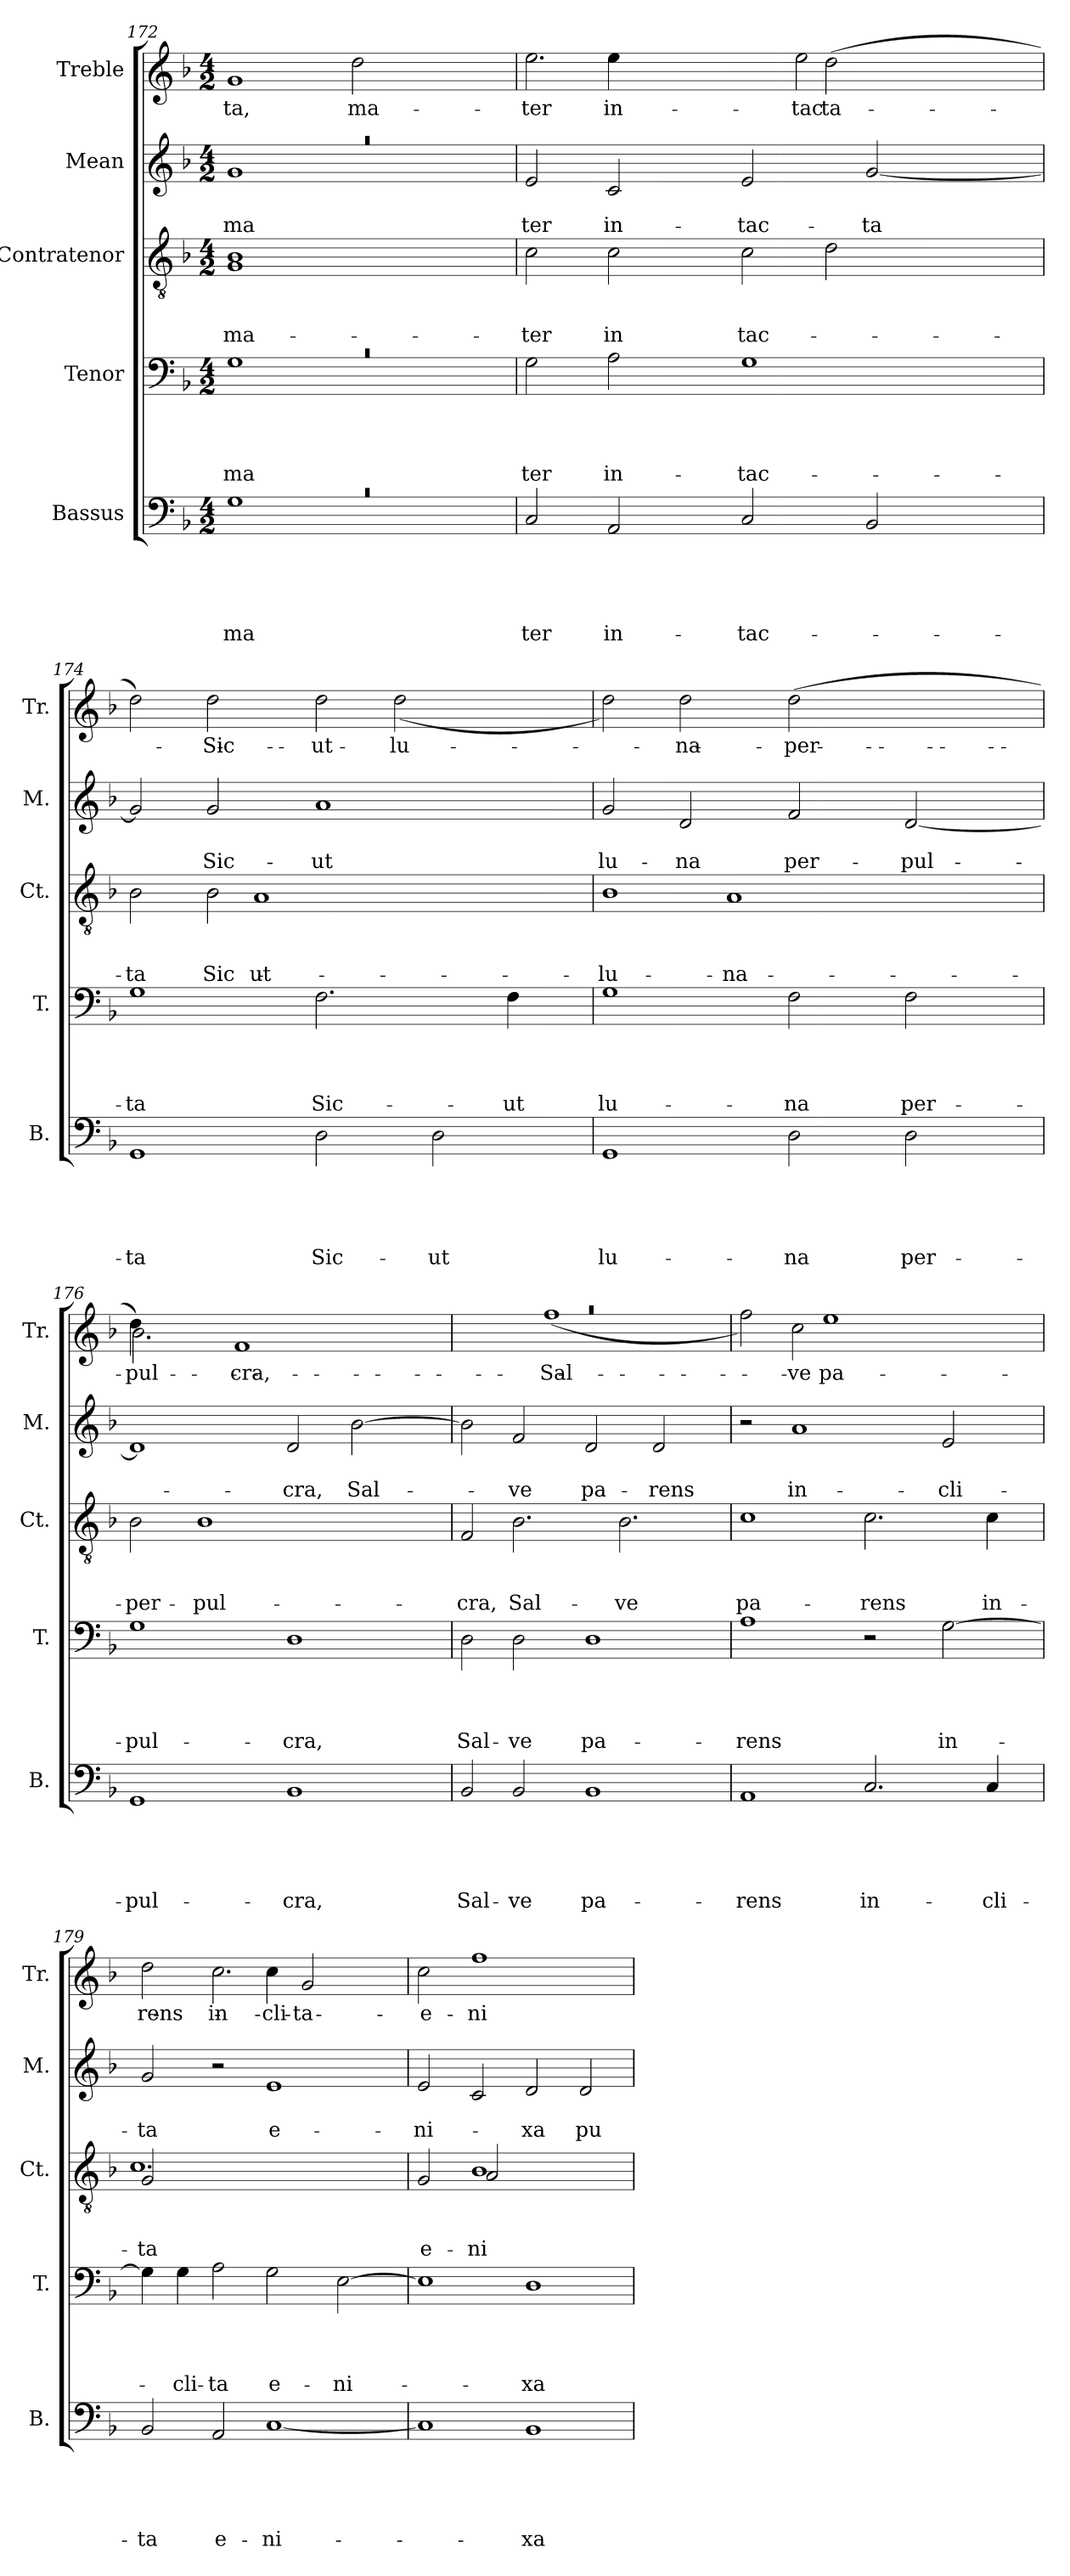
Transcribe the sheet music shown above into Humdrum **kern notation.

**kern	**text	**text	**text	**text	**text	**kern	**text	**text	**text	**text	**kern	**text	**text	**text	**kern	**text	**text	**kern	**text
*part5	*part5	*part5	*part5	*part5	*part5	*part4	*part4	*part4	*part4	*part4	*part3	*part3	*part3	*part3	*part2	*part2	*part2	*part1	*part1
*staff5	*staff5	*staff5	*staff5	*staff5	*staff5	*staff4	*staff4	*staff4	*staff4	*staff4	*staff3	*staff3	*staff3	*staff3	*staff2	*staff2	*staff2	*staff1	*staff1
*I"Bassus	*	*	*	*	*	*I"Tenor	*	*	*	*	*I"Contratenor	*	*	*	*I"Mean	*	*	*I"Treble	*
*I'B.	*	*	*	*	*	*I'T.	*	*	*	*	*I'Ct.	*	*	*	*I'M.	*	*	*I'Tr.	*
*clefF4	*	*	*	*	*	*clefF4	*	*	*	*	*clefGv2	*	*	*	*clefG2	*	*	*clefG2	*
*k[b-]	*	*	*	*	*	*k[b-]	*	*	*	*	*k[b-]	*	*	*	*k[b-]	*	*	*k[b-]	*
*F:	*	*	*	*	*	*F:	*	*	*	*	*F:	*	*	*	*F:	*	*	*F:	*
*M4/2	*	*	*	*	*	*M4/2	*	*	*	*	*M4/2	*	*	*	*M4/2	*	*	*M4/2	*
=172	=172	=172	=172	=172	=172	=172	=172	=172	=172	=172	=172	=172	=172	=172	=172	=172	=172	=172	=172
!LO:N:vis=1	!	!	!	!	!LO:LY:b	!LO:N:vis=1	!	!	!	!LO:LY:b	!	!	!	!LO:LY:b	!LO:N:vis=1	!	!LO:LY:b	!	!LO:LY:b
*^	*	*	*	*	*	*^	*	*	*	*	*	*	*	*	*^	*	*	*	*
0rc	1G	.	.	.	.	ma-	0rc	1G	.	.	.	ma-	1G 1B-	.	.	ma-	0raa	1g	.	ma-	1g	-ta,
!	!	!	!	!	!	!	!	!	!	!	!	!	!	!	!	!	!	!	!	!	!	!LO:LY:b
.	1ryy	.	.	.	.	.	.	1ryy	.	.	.	.	1ryy	.	.	.	.	1ryy	.	.	2dd\	ma-
.	.	.	.	.	.	.	.	.	.	.	.	.	.	.	.	.	.	.	.	.	2ryy	.
*v	*v	*	*	*	*	*	*	*	*	*	*	*	*	*	*	*	*v	*v	*	*	*	*
*	*	*	*	*	*	*v	*v	*	*	*	*	*	*	*	*	*	*	*	*	*
=173	=173	=173	=173	=173	=173	=173	=173	=173	=173	=173	=173	=173	=173	=173	=173	=173	=173	=173	=173
!	!	!	!	!	!LO:LY:b	!	!	!	!	!LO:LY:b	!	!	!	!LO:LY:b	!	!	!LO:LY:b	!	!LO:LY:b
*	*	*	*	*	*	*	*	*	*	*	*^	*	*	*	*	*	*	*^	*
*	*	*	*	*	*	*	*	*	*	*	*	*	*	*	*	*	*	*	*	*^	*
2C/	.	.	.	.	-ter	2G\	.	.	.	-ter	2c\	1ryy	.	.	-ter	2e/	.	-ter	2.ee\	2ryy	1ryy	-ter
!	!	!	!	!	!LO:LY:b	!	!	!	!	!LO:LY:b	!	!	!	!	!LO:LY:b	!	!	!LO:LY:b	!	!	!	!LO:LY:b
2AA/	.	.	.	.	in-	2A\	.	.	.	in-	2c\	.	.	.	in	2c/	.	in-	.	4ee\	.	in-
.	.	.	.	.	.	.	.	.	.	.	.	.	.	.	.	.	.	.	8ryy	2ryy	.	.
.	.	.	.	.	.	.	.	.	.	.	.	.	.	.	.	.	.	.	32ryy	.	.	.
.	.	.	.	.	.	.	.	.	.	.	.	.	.	.	.	.	.	.	1ryy	.	.	.
!	!	!	!	!	!LO:LY:b	!	!	!	!	!LO:LY:b	!	!	!	!	!LO:LY:b	!	!	!LO:LY:b	!	!	!	!
2C/	.	.	.	.	-tac-	1G	.	.	.	-tac-	2c\	4ryy	.	.	tac-	2e/	.	-tac-	.	.	4ryy	.
!	!	!	!	!	!	!	!	!	!	!	!	!	!	!	!	!	!	!	!	!	!	!LO:LY:b
.	.	.	.	.	.	.	.	.	.	.	.	16.ryy	.	.	.	.	.	.	.	2ee\	16.ryy	-tac-
!	!	!	!	!	!	!	!	!	!	!	!	!	!	!	!	!	!	!	!	!	!	!LO:LY:b
.	.	.	.	.	.	.	.	.	.	.	.	2d\	.	.	.	.	.	.	.	.	(>2dd\	-ta
!	!	!	!	!	!	!	!	!	!	!	!	!	!	!	!	!	!	!LO:LY:b	!	!	!	!
2BB-/	.	.	.	.	.	.	.	.	.	.	8ryy	.	.	.	.	[<2g/	.	-ta	.	.	.	.
.	.	.	.	.	.	.	.	.	.	.	32ryy	.	.	.	.	.	.	.	.	.	.	.
.	.	.	.	.	.	.	.	.	.	.	4ryy	.	.	.	.	.	.	.	.	.	.	.
.	.	.	.	.	.	.	.	.	.	.	.	.	.	.	.	.	.	.	.	8ryy	.	.
.	.	.	.	.	.	.	.	.	.	.	.	8ryy	.	.	.	.	.	.	.	.	8ryy	.
.	.	.	.	.	.	.	.	.	.	.	.	.	.	.	.	.	.	.	.	32ryy	.	.
.	.	.	.	.	.	.	.	.	.	.	16.ryy	.	.	.	.	.	.	.	16.ryy	16.ryy	.	.
.	.	.	.	.	.	.	.	.	.	.	.	32ryy	.	.	.	.	.	.	.	.	32ryy	.
=174	=174	=174	=174	=174	=174	=174	=174	=174	=174	=174	=174	=174	=174	=174	=174	=174	=174	=174	=174	=174	=174	=174
!	!	!	!	!	!LO:LY:b	!	!	!	!	!LO:LY:b	!	!	!	!	!LO:LY:b	!	!	!	!	!	!	!
*	*	*	*	*	*	*	*	*	*	*	*	*	*	*	*	*	*	*	*	*v	*v	*
1GG	.	.	.	.	-ta	1G	.	.	.	-ta	2B-\	2ryy	.	.	-ta	2g/]	.	.	2dd\)	1ryy	.
!	!	!	!	!	!	!	!	!	!	!	!	!	!	!	!LO:LY:b	!	!	!LO:LY:b	!	!	!LO:LY:b
.	.	.	.	.	.	.	.	.	.	.	2B-\	8ryy	.	.	Sic-	2g/	.	Sic-	2dd\	.	Sic-
.	.	.	.	.	.	.	.	.	.	.	.	32ryy	.	.	.	.	.	.	.	.	.
!	!	!	!	!	!	!	!	!	!	!	!	!	!	!	!LO:LY:b	!	!	!	!	!	!
.	.	.	.	.	.	.	.	.	.	.	.	1A	.	.	-ut	.	.	.	.	.	.
!	!	!	!	!	!LO:LY:b	!	!	!	!	!LO:LY:b	!	!	!	!	!	!	!	!LO:LY:b	!	!	!LO:LY:b
2D\	.	.	.	.	Sic-	2.F\	.	.	.	Sic-	4ryy	.	.	.	.	1a	.	-ut	2dd\	4ryy	-ut
.	.	.	.	.	.	.	.	.	.	.	16.ryy	.	.	.	.	.	.	.	.	16.ryy	.
!	!	!	!	!	!	!	!	!	!	!	!	!	!	!	!	!	!	!	!	!	!LO:LY:b
.	.	.	.	.	.	.	.	.	.	.	2ryy	.	.	.	.	.	.	.	.	(>2dd\	lu-
!	!	!	!	!	!LO:LY:b	!	!	!	!	!	!	!	!	!	!	!	!	!	!	!	!
2D\	.	.	.	.	-ut	.	.	.	.	.	.	.	.	.	.	.	.	.	8ryy	.	.
.	.	.	.	.	.	.	.	.	.	.	.	.	.	.	.	.	.	.	32ryy	.	.
.	.	.	.	.	.	.	.	.	.	.	.	4ryy	.	.	.	.	.	.	4ryy	.	.
!	!	!	!	!	!	!	!	!	!	!LO:LY:b	!	!	!	!	!	!	!	!	!	!	!
.	.	.	.	.	.	4F\	.	.	.	-ut	.	.	.	.	.	.	.	.	.	.	.
.	.	.	.	.	.	.	.	.	.	.	8ryy	.	.	.	.	.	.	.	.	8ryy	.
.	.	.	.	.	.	.	.	.	.	.	.	16.ryy	.	.	.	.	.	.	16.ryy	.	.
.	.	.	.	.	.	.	.	.	.	.	32ryy	.	.	.	.	.	.	.	.	32ryy	.
!!LO:LB:g=z
=175	=175	=175	=175	=175	=175	=175	=175	=175	=175	=175	=175	=175	=175	=175	=175	=175	=175	=175	=175	=175	=175
!	!	!	!	!	!LO:LY:b	!	!	!	!	!LO:LY:b	!	!	!	!	!LO:LY:b	!	!	!LO:LY:b	!	!	!
*	*	*	*	*	*	*	*	*	*	*	*	*	*	*	*	*	*	*	*v	*v	*
1GG	.	.	.	.	lu-	1G	.	.	.	lu-	1B-	2ryy	.	.	lu-	2g/	.	lu-	2dd\)	.
!	!	!	!	!	!	!	!	!	!	!	!	!	!	!	!	!	!	!LO:LY:b	!	!LO:LY:b
.	.	.	.	.	.	.	.	.	.	.	.	8ryy	.	.	.	2d/	.	-na	2dd\	-na
.	.	.	.	.	.	.	.	.	.	.	.	32ryy	.	.	.	.	.	.	.	.
!	!	!	!	!	!	!	!	!	!	!	!	!	!	!	!LO:LY:b	!	!	!	!	!
.	.	.	.	.	.	.	.	.	.	.	.	1A	.	.	-na	.	.	.	.	.
!	!	!	!	!	!LO:LY:b	!	!	!	!	!LO:LY:b	!	!	!	!	!	!	!	!LO:LY:b	!	!LO:LY:b
2D\	.	.	.	.	-na	2F\	.	.	.	-na	4ryy	.	.	.	.	2f/	.	per-	(>2dd\	per-
.	.	.	.	.	.	.	.	.	.	.	16.ryy	.	.	.	.	.	.	.	.	.
.	.	.	.	.	.	.	.	.	.	.	2ryy	.	.	.	.	.	.	.	.	.
!	!	!	!	!	!LO:LY:b	!	!	!	!	!LO:LY:b	!	!	!	!	!	!	!	!LO:LY:b	!	!
2D\	.	.	.	.	per-	2F\	.	.	.	per-	.	.	.	.	.	[<2d/	.	-pul-	2ryy	.
.	.	.	.	.	.	.	.	.	.	.	.	4ryy	.	.	.	.	.	.	.	.
.	.	.	.	.	.	.	.	.	.	.	8ryy	.	.	.	.	.	.	.	.	.
.	.	.	.	.	.	.	.	.	.	.	.	16.ryy	.	.	.	.	.	.	.	.
.	.	.	.	.	.	.	.	.	.	.	32ryy	.	.	.	.	.	.	.	.	.
*	*	*	*	*	*	*	*	*	*	*	*v	*v	*	*	*	*	*	*	*	*
=176	=176	=176	=176	=176	=176	=176	=176	=176	=176	=176	=176	=176	=176	=176	=176	=176	=176	=176	=176
!	!	!	!	!	!LO:LY:b	!	!	!	!	!LO:LY:b	!	!	!	!LO:LY:b	!	!	!	!	!LO:LY:b
*	*	*	*	*	*	*	*	*	*	*	*	*	*	*	*	*	*	*^	*
*	*	*	*	*	*	*	*	*	*	*	*	*	*	*	*	*	*	*	*^	*
1GG	.	.	.	.	-pul-	1G	.	.	.	-pul-	2B-\	.	.	per-	1d]	.	.	4dd\)	2.b-\	2ryy	-pul-
.	.	.	.	.	.	.	.	.	.	.	.	.	.	.	.	.	.	4ryy	.	.	.
!	!	!	!	!	!	!	!	!	!	!	!	!	!	!LO:LY:b	!	!	!	!	!	!	!
.	.	.	.	.	.	.	.	.	.	.	1B-	.	.	-pul-	.	.	.	16.ryy	.	8ryy	.
.	.	.	.	.	.	.	.	.	.	.	.	.	.	.	.	.	.	1ryy	.	.	.
.	.	.	.	.	.	.	.	.	.	.	.	.	.	.	.	.	.	.	.	32ryy	.
!	!	!	!	!	!	!	!	!	!	!	!	!	!	!	!	!	!	!	!	!	!LO:LY:b
.	.	.	.	.	.	.	.	.	.	.	.	.	.	.	.	.	.	.	.	1f	-cra,
.	.	.	.	.	.	.	.	.	.	.	.	.	.	.	.	.	.	.	4ryy	.	.
!	!	!	!	!	!LO:LY:b	!	!	!	!	!LO:LY:b	!	!	!	!	!	!	!LO:LY:b	!	!	!	!
1BB-	.	.	.	.	-cra,	1D	.	.	.	-cra,	.	.	.	.	2d/	.	-cra,	.	16.ryy	.	.
.	.	.	.	.	.	.	.	.	.	.	.	.	.	.	.	.	.	.	2ryy	.	.
!	!	!	!	!	!	!	!	!	!	!	!	!	!	!	!	!	!LO:LY:b	!	!	!	!
.	.	.	.	.	.	.	.	.	.	.	2ryy	.	.	.	[>2b-\	.	Sal-	.	.	.	.
.	.	.	.	.	.	.	.	.	.	.	.	.	.	.	.	.	.	4ryy	4ryy	.	.
.	.	.	.	.	.	.	.	.	.	.	.	.	.	.	.	.	.	.	.	4ryy	.
.	.	.	.	.	.	.	.	.	.	.	.	.	.	.	.	.	.	8ryy	8ryy	.	.
.	.	.	.	.	.	.	.	.	.	.	.	.	.	.	.	.	.	.	.	16.ryy	.
.	.	.	.	.	.	.	.	.	.	.	.	.	.	.	.	.	.	32ryy	32ryy	.	.
*	*	*	*	*	*	*	*	*	*	*	*	*	*	*	*	*	*	*	*v	*v	*
=177	=177	=177	=177	=177	=177	=177	=177	=177	=177	=177	=177	=177	=177	=177	=177	=177	=177	=177	=177	=177
!	!	!	!	!	!LO:LY:b	!	!	!	!	!LO:LY:b	!	!	!	!LO:LY:b	!	!	!	!LO:N:vis=1	!	!
2BB-/	.	.	.	.	Sal-	2D\	.	.	.	Sal-	2F/	.	.	-cra,	2b-\]	.	.	0raa	2ryy	.
!	!	!	!	!	!LO:LY:b	!	!	!	!	!LO:LY:b	!	!	!	!LO:LY:b	!	!	!LO:LY:b	!	!	!
2BB-/	.	.	.	.	-ve	2D\	.	.	.	-ve	2.B-\	.	.	Sal-	2f/	.	-ve	.	8ryy	.
.	.	.	.	.	.	.	.	.	.	.	.	.	.	.	.	.	.	.	32ryy	.
!	!	!	!	!	!	!	!	!	!	!	!	!	!	!	!	!	!	!	!	!LO:LY:b
.	.	.	.	.	.	.	.	.	.	.	.	.	.	.	.	.	.	.	(>1ff	Sal-
!	!	!	!	!	!LO:LY:b	!	!	!	!	!LO:LY:b	!	!	!	!	!	!	!LO:LY:b	!	!	!
1BB-	.	.	.	.	pa-	1D	.	.	.	pa-	.	.	.	.	2d/	.	pa-	.	.	.
!	!	!	!	!	!	!	!	!	!	!	!	!	!	!LO:LY:b	!	!	!	!	!	!
.	.	.	.	.	.	.	.	.	.	.	2.B-\	.	.	-ve	.	.	.	.	.	.
!	!	!	!	!	!	!	!	!	!	!	!	!	!	!	!	!	!LO:LY:b	!	!	!
.	.	.	.	.	.	.	.	.	.	.	.	.	.	.	2d/	.	-rens	.	.	.
.	.	.	.	.	.	.	.	.	.	.	.	.	.	.	.	.	.	.	4ryy	.
.	.	.	.	.	.	.	.	.	.	.	.	.	.	.	.	.	.	.	16.ryy	.
=178	=178	=178	=178	=178	=178	=178	=178	=178	=178	=178	=178	=178	=178	=178	=178	=178	=178	=178	=178	=178
!	!	!	!	!	!LO:LY:b	!	!	!	!	!LO:LY:b	!	!	!	!LO:LY:b	!	!	!	!	!	!
1AA	.	.	.	.	-rens	1A	.	.	.	-rens	1c	.	.	pa-	2r	.	.	2ff\)	2ryy	.
!	!	!	!	!	!	!	!	!	!	!	!	!	!	!	!	!	!LO:LY:b	!	!	!LO:LY:b
.	.	.	.	.	.	.	.	.	.	.	.	.	.	.	1a	.	in-	2cc\	8ryy	-ve
.	.	.	.	.	.	.	.	.	.	.	.	.	.	.	.	.	.	.	32ryy	.
!	!	!	!	!	!	!	!	!	!	!	!	!	!	!	!	!	!	!	!	!LO:LY:b
.	.	.	.	.	.	.	.	.	.	.	.	.	.	.	.	.	.	.	1ee	pa-
!	!	!	!	!	!LO:LY:b	!	!	!	!	!	!	!	!	!LO:LY:b	!	!	!	!	!	!
2.C/	.	.	.	.	in-	2r	.	.	.	.	2.c\	.	.	-rens	.	.	.	4ryy	.	.
.	.	.	.	.	.	.	.	.	.	.	.	.	.	.	.	.	.	16.ryy	.	.
.	.	.	.	.	.	.	.	.	.	.	.	.	.	.	.	.	.	2ryy	.	.
!	!	!	!	!	!	!	!	!	!	!LO:LY:b	!	!	!	!	!	!	!LO:LY:b	!	!	!
.	.	.	.	.	.	[>2G\	.	.	.	in-	.	.	.	.	2e/	.	-cli-	.	.	.
.	.	.	.	.	.	.	.	.	.	.	.	.	.	.	.	.	.	.	4ryy	.
!	!	!	!	!	!LO:LY:b	!	!	!	!	!	!	!	!	!LO:LY:b	!	!	!	!	!	!
4C/	.	.	.	.	-cli-	.	.	.	.	.	4c\	.	.	in-	.	.	.	.	.	.
.	.	.	.	.	.	.	.	.	.	.	.	.	.	.	.	.	.	8ryy	.	.
.	.	.	.	.	.	.	.	.	.	.	.	.	.	.	.	.	.	.	16.ryy	.
.	.	.	.	.	.	.	.	.	.	.	.	.	.	.	.	.	.	32ryy	.	.
=179	=179	=179	=179	=179	=179	=179	=179	=179	=179	=179	=179	=179	=179	=179	=179	=179	=179	=179	=179	=179
!	!	!	!	!	!LO:LY:b	!	!	!	!	!	!	!	!	!LO:LY:b	!	!	!	!	!	!
*	*	*	*	*	*	*	*	*	*	*	*^	*	*	*	*	*	*	*	*	*
!	!	!	!	!	!	!	!	!	!	!	!	!	!	!	!LO:LY:b	!	!	!LO:LY:b	!	!	!LO:LY:b
2BB-/	.	.	.	.	-ta	4G\]	.	.	.	.	2G/	1.c	.	.	-ta	2g/	.	-ta	2dd\	1ryy	-rens
!	!	!	!	!	!	!	!	!	!	!LO:LY:b	!	!	!	!	!	!	!	!	!	!	!
.	.	.	.	.	.	4G\	.	.	.	-cli-	.	.	.	.	.	.	.	.	.	.	.
!	!	!	!	!	!LO:LY:b	!	!	!	!	!LO:LY:b:rj	!	!	!	!	!	!	!	!	!	!	!LO:LY:b
2AA/	.	.	.	.	e-	2A\	.	.	.	-ta	2ryy	.	.	.	.	2r	.	.	2.cc\	.	in-
!	!	!	!	!	!LO:LY:b	!	!	!	!	!LO:LY:b	!	!	!	!	!	!	!	!LO:LY:b:rj	!	!	!LO:LY:b
[>1C	.	.	.	.	-ni-	2G\	.	.	.	e-	1ryy	.	.	.	.	1e	.	e-	.	4cc\	-cli-
!	!	!	!	!	!	!	!	!	!	!	!	!	!	!	!	!	!	!	!	!	!LO:LY:b:rj
.	.	.	.	.	.	.	.	.	.	.	.	.	.	.	.	.	.	.	4ryy	2g/	-ta
!	!	!	!	!	!	!	!	!	!	!LO:LY:b	!	!	!	!	!	!	!	!	!	!	!
.	.	.	.	.	.	[>2E\	.	.	.	-ni-	.	2ryy	.	.	.	.	.	.	2ryy	.	.
.	.	.	.	.	.	.	.	.	.	.	.	.	.	.	.	.	.	.	.	4ryy	.
!!LO:PB:g=z
=180	=180	=180	=180	=180	=180	=180	=180	=180	=180	=180	=180	=180	=180	=180	=180	=180	=180	=180	=180	=180	=180
!	!	!	!	!	!	!	!	!	!	!	!	!	!	!	!LO:LY:b	!	!	!LO:LY:b	!	!	!LO:LY:b
*	*	*	*	*	*	*	*	*	*	*	*	*	*	*	*	*	*	*	*v	*v	*
1C]	.	.	.	.	.	1E]	.	.	.	.	2G/	2ryy	.	.	e-	2e/	.	-ni-	2cc\	e-
!	!	!	!	!	!	!	!	!	!	!	!	!	!	!	!LO:LY:b	!	!	!	!	!LO:LY:b
.	.	.	.	.	.	.	.	.	.	.	1B-	2A/	.	.	-ni-	2c/	.	.	1ff	-ni-
!	!	!	!	!	!LO:LY:b	!	!	!	!	!LO:LY:b	!	!	!	!	!	!	!	!LO:LY:b	!	!
1BB-	.	.	.	.	-xa	1D	.	.	.	-xa	.	2ryy	.	.	.	2d/	.	-xa	.	.
!	!	!	!	!	!	!	!	!	!	!	!	!	!	!	!	!	!	!LO:LY:b	!	!
.	.	.	.	.	.	.	.	.	.	.	2ryy	2ryy	.	.	.	2d/	.	pu-	2ryy	.
*	*	*	*	*	*	*	*	*	*	*	*v	*v	*	*	*	*	*	*	*	*
=	=	=	=	=	=	=	=	=	=	=	=	=	=	=	=	=	=	=	=
*-	*-	*-	*-	*-	*-	*-	*-	*-	*-	*-	*-	*-	*-	*-	*-	*-	*-	*-	*-
